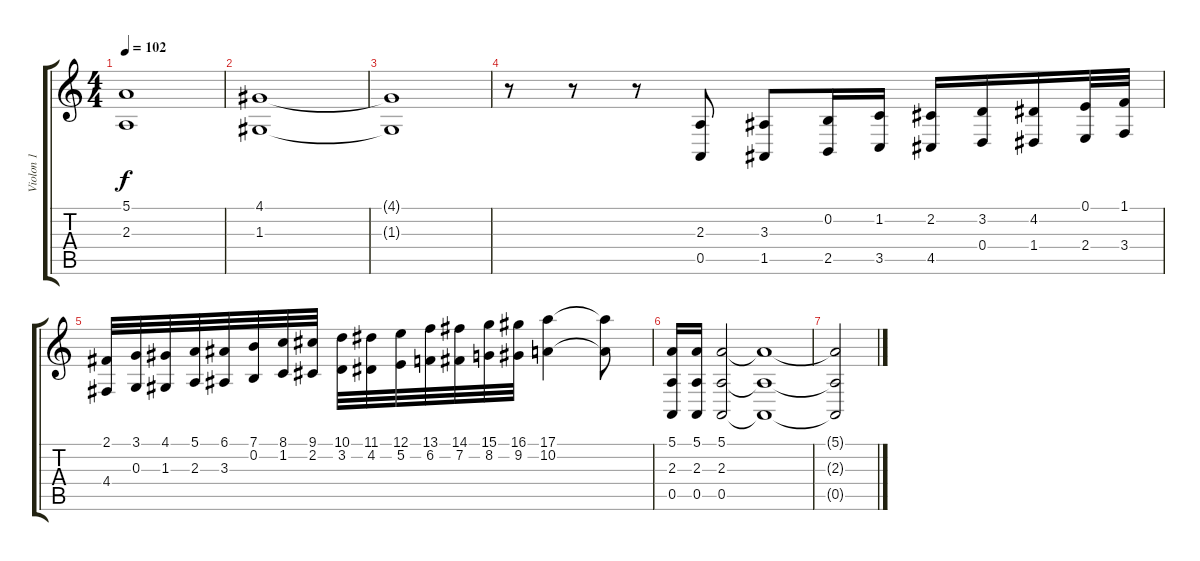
\track ("Violon 1" "Violon 1") {instrument stringensemble1}
\staff {score tabs}
\tuning (E4 B3 G3 D3 A2 E2) {hide}
\ts (4 4)
\tempo 102
\clef g2
\ks c
(5.1 2.3).1{dy f} |
(4.1 1.3).1 |
(4.1{t} 1.3{t}).1 |
r.8 r.8 r.8 (2.3 0.5).8 (3.3 1.5).8 (0.2 2.5).16 (1.2 3.5).16 (2.2 4.5).16 (3.2 0.4).16 (4.2 1.4).16 (0.1 2.4).32 (1.1 3.4).32 |
(2.1 4.4).32 (3.1 0.3).32 (4.1 1.3).32 (5.1 2.3).32 (6.1 3.3).32 (7.1 0.2).32 (8.1 1.2).32 (9.1 2.2).32 (10.1 3.2).32 (11.1 4.2).32 (12.1 5.2).32 (13.1 6.2).32 (14.1 7.2).32 (15.1 8.2).32 (16.1 9.2).32 (17.1 10.2).4 (17.1{t} 10.2{t}).8 |
(5.1 2.3 0.5).16 (5.1 2.3 0.5).16 (5.1 2.3 0.5).2 (5.1{t} 2.3{t} 0.5{t}).1 |
(5.1{t} 2.3{t} 0.5{t}).2
